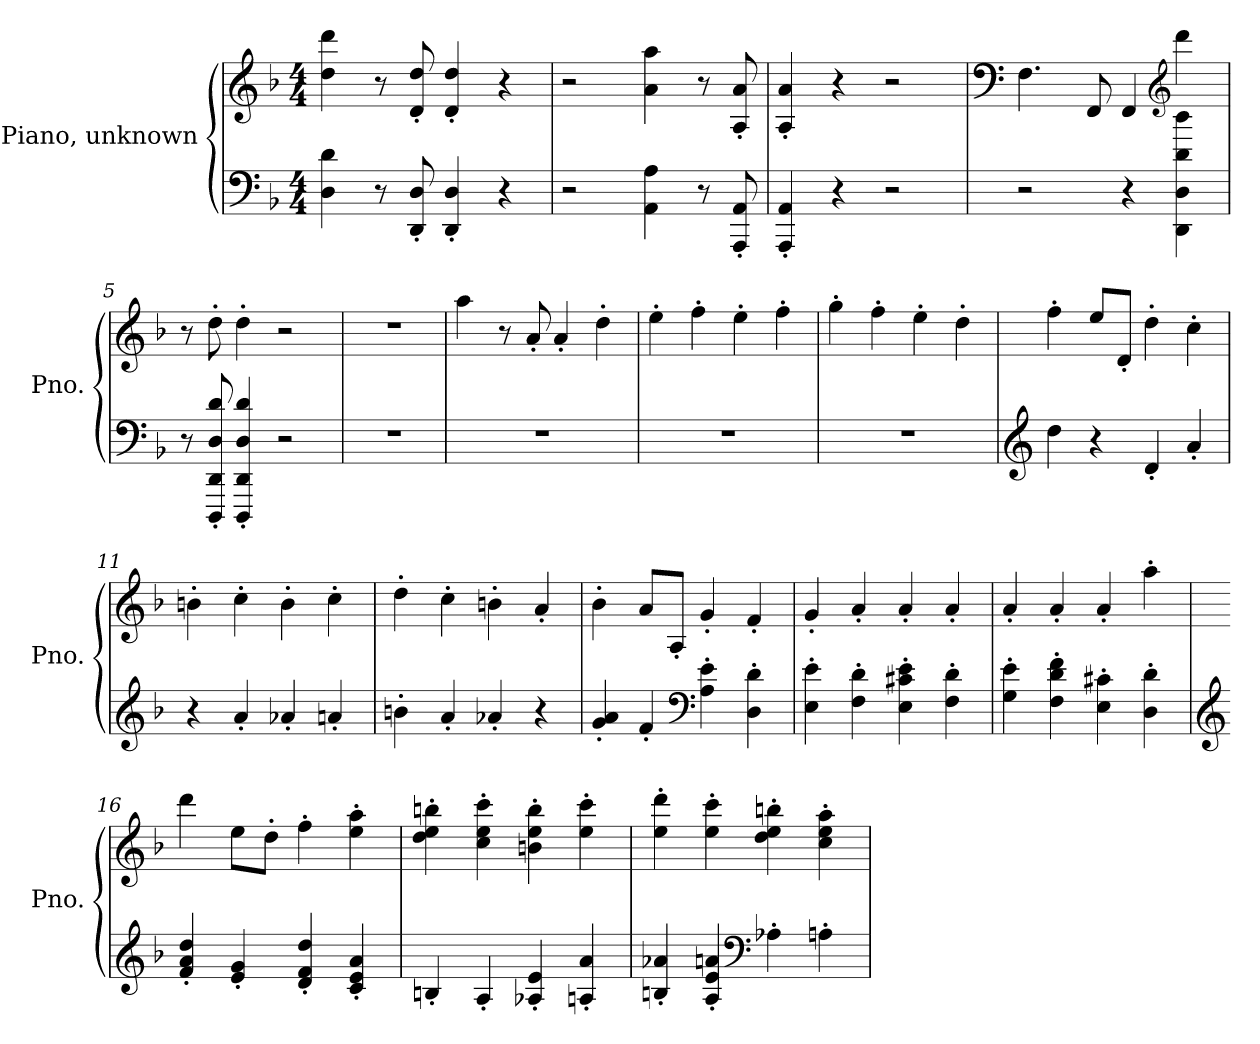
**kern	**kern
*part1	*part1
*staff2	*staff1
*I"Piano, unknown	*
*I'Pno.	*
*clefF4	*clefG2
*k[b-]	*k[b-]
*M4/4	*M4/4
*MM120	*MM120
=1	=1
4D\ 4d\	4dd\ 4ddd\
8r	8r
8DD/' 8D/'	8d/' 8dd/'
4DD/' 4D/'	4d/' 4dd/'
4r	4r
=2	=2
2r	2r
4AA\ 4A\	4a\ 4aa\
8r	8r
8AAA/' 8AA/'	8A/' 8a/'
=3	=3
4AAA/' 4AA/'	4A/' 4a/'
4r	4r
2r	2r
=4	=4
*	*clefF4
2r	4.F\
.	8FF/
4r	4FF/
*	*clefG2
4DD\ 4D\ 4d\ 4dd\	4ddd\
=5	=5
8r	8r
8DDD/' 8DD/' 8D/' 8d/'	8dd'\
4DDD/' 4DD/' 4D/' 4d/'	4dd'\
2r	2r
=6	=6
1r	1r
=7	=7
1r	4aa\
.	8r
.	8a'/
.	4a'/
.	4dd'\
!!LO:LB:g=z
=8	=8
1r	4ee'\
.	4ff'\
.	4ee'\
.	4ff'\
=9	=9
1r	4gg'\
.	4ff'\
.	4ee'\
.	4dd'\
=10	=10
*clefG2	*
4dd\	4ff'\
4r	8ee/L
.	8d'/J
4d'/	4dd'\
4a'/	4cc'\
=11	=11
4r	4bn'\
4a'/	4cc'\
4a-X'/	4b'\
4an'/	4cc'\
=12	=12
4bn'\	4dd'\
4a'/	4cc'\
4a-X'/	4bn'\
4r	4a'/
=13	=13
4g/' 4a/'	4b-'\
4f'/	8a/L
.	8A'/J
*clefF4	*
4A\' 4e\'	4g'/
4D\' 4d\'	4f'/
=14	=14
4E\' 4e\'	4g'/
4F\' 4d\'	4a'/
4E\' 4c#X\' 4e\'	4a'/
4F\' 4d\'	4a'/
!!LO:LB:g=z
=15	=15
4G\' 4e\'	4a'/
4F\' 4d\' 4f\'	4a'/
4E\' 4c#X\'	4a'/
4D\' 4d\'	4aa'\
=16	=16
*clefG2	*
4f/' 4a/' 4dd/'	4ddd\
4e/' 4g/'	8ee\L
.	8dd'\J
4d/' 4f/' 4dd/'	4ff'\
4c/' 4e/' 4a/'	4ee\' 4aa\'
=17	=17
4Bn'/	4dd\' 4ee\' 4bbn\'
4A'/	4cc\' 4ee\' 4ccc\'
4A-X/' 4e/'	4bn\' 4ee\' 4bb\'
4An/' 4a/'	4ee\' 4ccc\'
=18	=18
4Bn/' 4a-X/'	4ee\' 4ddd\'
4A/' 4e/' 4an/'	4ee\' 4ccc\'
*clefF4	*
4A-X'\	4dd\' 4ee\' 4bbn\'
4An'\	4cc\' 4ee\' 4aa\'
=	=
*-	*-
